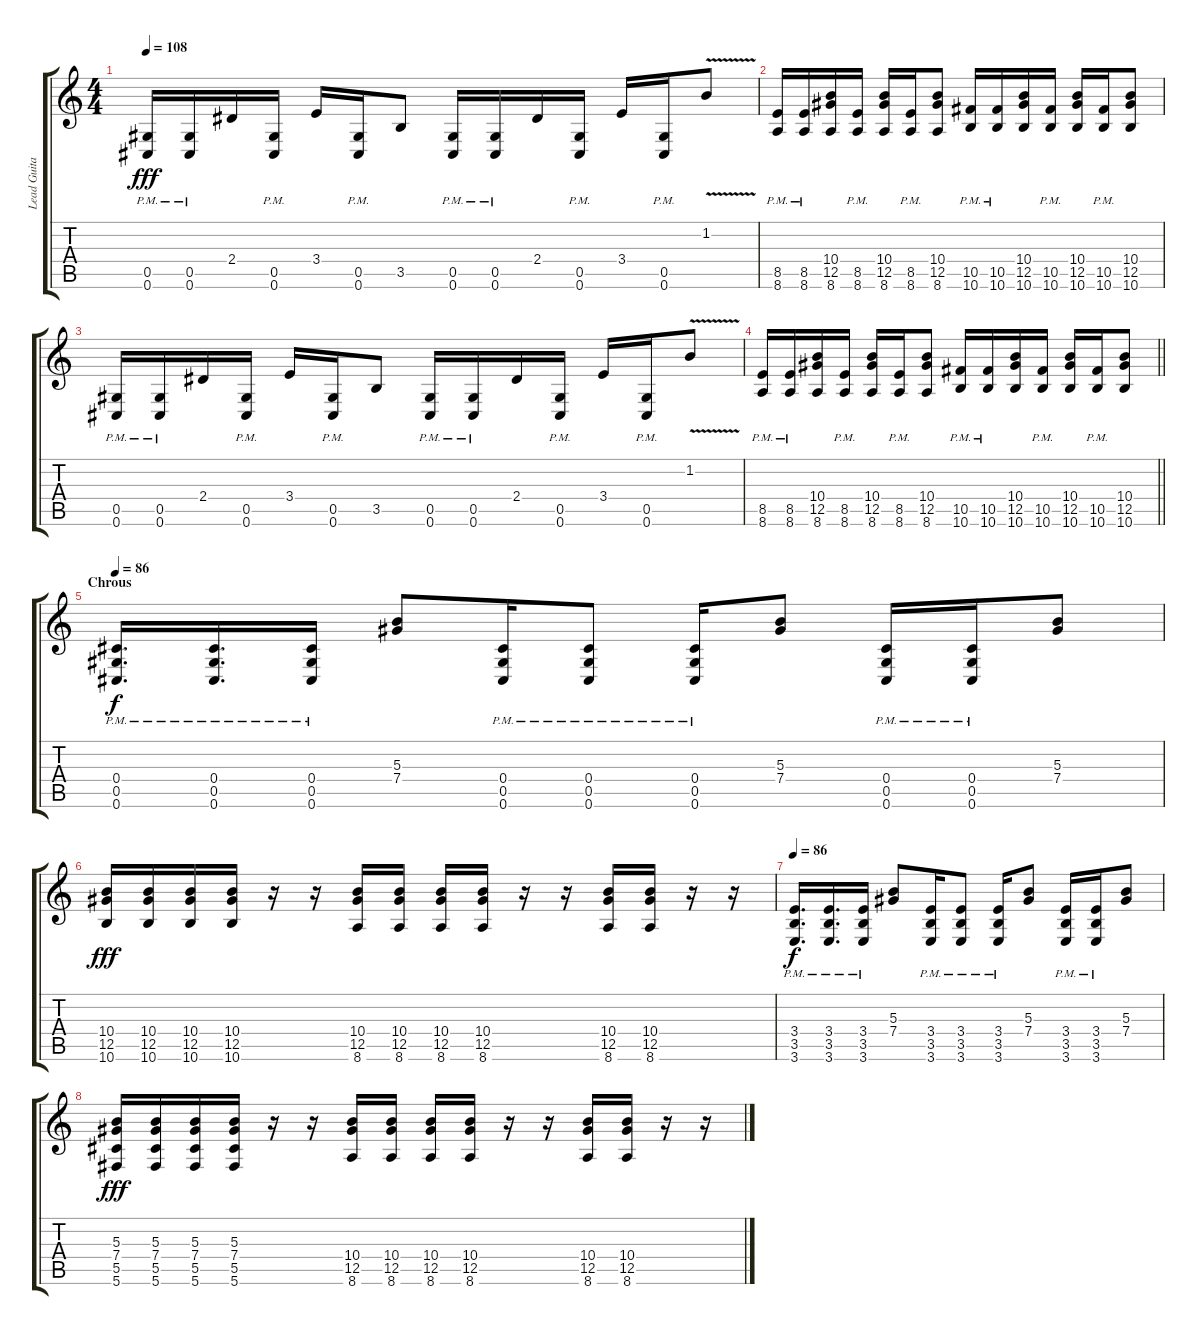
\track ("Lead Guitar" "Lead Guita") {instrument overdrivenguitar}
\staff {score tabs}
\tuning (Eb4 Bb3 Gb3 Db3 Ab2 Db2) {hide}
\ts (4 4)
\tempo 108
\clef g2
\ks c
(0.5{pm} 0.6{pm}).16{dy fff} (0.5{pm} 0.6{pm}).16 2.4.16 (0.5{pm} 0.6{pm}).16 3.4.16 (0.5{pm} 0.6{pm}).16 3.5.8 (0.5{pm} 0.6{pm}).16 (0.5{pm} 0.6{pm}).16 2.4.16 (0.5{pm} 0.6{pm}).16 3.4.16 (0.5{pm} 0.6{pm}).16 1.2{v}.8 |
(8.5{pm} 8.6{pm}).16 (8.5{pm} 8.6{pm}).16 (10.4 12.5 8.6).16 (8.5{pm} 8.6{pm}).16 (10.4 12.5 8.6).16 (8.5{pm} 8.6{pm}).16 (10.4 12.5 8.6).8 (10.5{pm} 10.6{pm}).16 (10.5{pm} 10.6{pm}).16 (10.4 12.5 10.6).16 (10.5{pm} 10.6{pm}).16 (10.4 12.5 10.6).16 (10.5{pm} 10.6{pm}).16 (10.4 12.5 10.6).8 |
(0.5{pm} 0.6{pm}).16 (0.5{pm} 0.6{pm}).16 2.4.16 (0.5{pm} 0.6{pm}).16 3.4.16 (0.5{pm} 0.6{pm}).16 3.5.8 (0.5{pm} 0.6{pm}).16 (0.5{pm} 0.6{pm}).16 2.4.16 (0.5{pm} 0.6{pm}).16 3.4.16 (0.5{pm} 0.6{pm}).16 1.2{v}.8 |
\barLineRight lightlight
(8.5{pm} 8.6{pm}).16 (8.5{pm} 8.6{pm}).16 (10.4 12.5 8.6).16 (8.5{pm} 8.6{pm}).16 (10.4 12.5 8.6).16 (8.5{pm} 8.6{pm}).16 (10.4 12.5 8.6).8 (10.5{pm} 10.6{pm}).16 (10.5{pm} 10.6{pm}).16 (10.4 12.5 10.6).16 (10.5{pm} 10.6{pm}).16 (10.4 12.5 10.6).16 (10.5{pm} 10.6{pm}).16 (10.4 12.5 10.6).8 |
\section ("" "Chrous")
\tempo 86
(0.4{pm} 0.5{pm} 0.6{pm}).16{d dy f} (0.4{pm} 0.5{pm} 0.6{pm}).16{d} (0.4{pm} 0.5{pm} 0.6{pm}).16 (5.3 7.4).8 (0.4{pm} 0.5{pm} 0.6{pm}).16 (0.4{pm} 0.5{pm} 0.6{pm}).8 (0.4{pm} 0.5{pm} 0.6{pm}).16 (5.3 7.4).8 (0.4{pm} 0.5{pm} 0.6{pm}).16 (0.4{pm} 0.5{pm} 0.6{pm}).16 (5.3 7.4).8 |
(10.4 12.5 10.6).16{dy fff} (10.4 12.5 10.6).16 (10.4 12.5 10.6).16 (10.4 12.5 10.6).16 r.16 r.16 (10.4 12.5 8.6).16 (10.4 12.5 8.6).16 (10.4 12.5 8.6).16 (10.4 12.5 8.6).16 r.16 r.16 (10.4 12.5 8.6).16 (10.4 12.5 8.6).16 r.16 r.16 |
\tempo 86
(3.4{pm} 3.5{pm} 3.6{pm}).16{d dy f} (3.4{pm} 3.5{pm} 3.6{pm}).16{d} (3.4{pm} 3.5{pm} 3.6{pm}).16 (5.3 7.4).8 (3.4{pm} 3.5{pm} 3.6{pm}).16 (3.4{pm} 3.5{pm} 3.6{pm}).8 (3.4{pm} 3.5{pm} 3.6{pm}).16 (5.3 7.4).8 (3.4{pm} 3.5{pm} 3.6{pm}).16 (3.4{pm} 3.5{pm} 3.6{pm}).16 (5.3 7.4).8 |
(5.3 7.4 5.5 5.6).16{dy fff} (5.3 7.4 5.5 5.6).16 (5.3 7.4 5.5 5.6).16 (5.3 7.4 5.5 5.6).16 r.16 r.16 (10.4 12.5 8.6).16 (10.4 12.5 8.6).16 (10.4 12.5 8.6).16 (10.4 12.5 8.6).16 r.16 r.16 (10.4 12.5 8.6).16 (10.4 12.5 8.6).16 r.16 r.16
